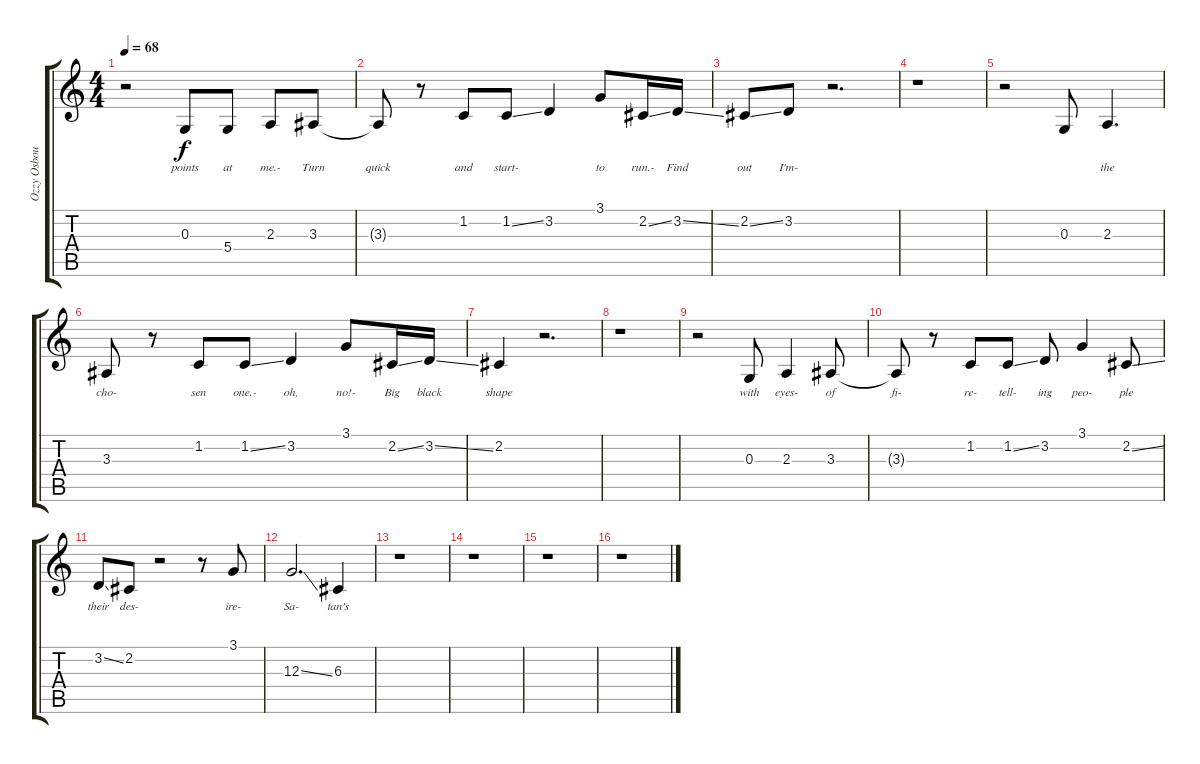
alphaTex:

\track ("Ozzy Osbourne - Vocals" "Ozzy Osbou") {instrument tenorsax}
\staff {score tabs}
\tuning (E4 B3 G3 D3 A2 E2) {hide}
\ts (4 4)
\tempo 68
\clef g2
\ks c
r.2{dy f} 0.3.8{lyrics (0 "points") lyrics (1 "") lyrics (2 "") lyrics (3 "") lyrics (4 "")} 5.4.8{lyrics (0 "at") lyrics (1 "") lyrics (2 "") lyrics (3 "") lyrics (4 "")} 2.3.8{lyrics (0 "me.-") lyrics (1 "") lyrics (2 "") lyrics (3 "") lyrics (4 "")} 3.3.8{lyrics (0 "Turn") lyrics (1 "") lyrics (2 "") lyrics (3 "") lyrics (4 "")} |
3.3{t}.8{lyrics (0 "quick") lyrics (1 "") lyrics (2 "") lyrics (3 "") lyrics (4 "")} r.8 1.2.8{lyrics (0 "and") lyrics (1 "") lyrics (2 "") lyrics (3 "") lyrics (4 "")} 1.2{ss}.8{lyrics (0 "start-") lyrics (1 "") lyrics (2 "") lyrics (3 "") lyrics (4 "")} 3.2.4{lyrics (0 " ") lyrics (1 "") lyrics (2 "") lyrics (3 "") lyrics (4 "")} 3.1.8{lyrics (0 "to") lyrics (1 "") lyrics (2 "") lyrics (3 "") lyrics (4 "")} 2.2{ss}.16{lyrics (0 "run.-") lyrics (1 "") lyrics (2 "") lyrics (3 "") lyrics (4 "")} 3.2{ss}.16{lyrics (0 "Find") lyrics (1 "") lyrics (2 "") lyrics (3 "") lyrics (4 "")} |
2.2{ss}.8{lyrics (0 "out") lyrics (1 "") lyrics (2 "") lyrics (3 "") lyrics (4 "")} 3.2.8{lyrics (0 "I'm-") lyrics (1 "") lyrics (2 "") lyrics (3 "") lyrics (4 "")} r.2{d} |
r.1 |
r.2 0.3.8{lyrics (0 " ") lyrics (1 "") lyrics (2 "") lyrics (3 "") lyrics (4 "")} 2.3.4{d lyrics (0 "the") lyrics (1 "") lyrics (2 "") lyrics (3 "") lyrics (4 "")} |
3.3.8{lyrics (0 "cho-") lyrics (1 "") lyrics (2 "") lyrics (3 "") lyrics (4 "")} r.8 1.2.8{lyrics (0 "sen") lyrics (1 "") lyrics (2 "") lyrics (3 "") lyrics (4 "")} 1.2{ss}.8{lyrics (0 "one.-") lyrics (1 "") lyrics (2 "") lyrics (3 "") lyrics (4 "")} 3.2.4{lyrics (0 "oh,") lyrics (1 "") lyrics (2 "") lyrics (3 "") lyrics (4 "")} 3.1.8{lyrics (0 "no!-") lyrics (1 "") lyrics (2 "") lyrics (3 "") lyrics (4 "")} 2.2{ss}.16{lyrics (0 "Big") lyrics (1 "") lyrics (2 "") lyrics (3 "") lyrics (4 "")} 3.2{ss}.16{lyrics (0 "black") lyrics (1 "") lyrics (2 "") lyrics (3 "") lyrics (4 "")} |
2.2.4{lyrics (0 "shape") lyrics (1 "") lyrics (2 "") lyrics (3 "") lyrics (4 "")} r.2{d} |
r.1 |
r.2 0.3.8{lyrics (0 "with") lyrics (1 "") lyrics (2 "") lyrics (3 "") lyrics (4 "")} 2.3.4{lyrics (0 "eyes-") lyrics (1 "") lyrics (2 "") lyrics (3 "") lyrics (4 "")} 3.3.8{lyrics (0 "of") lyrics (1 "") lyrics (2 "") lyrics (3 "") lyrics (4 "")} |
3.3{t}.8{lyrics (0 "fi-") lyrics (1 "") lyrics (2 "") lyrics (3 "") lyrics (4 "")} r.8 1.2.8{lyrics (0 "re-") lyrics (1 "") lyrics (2 "") lyrics (3 "") lyrics (4 "")} 1.2{ss}.8{lyrics (0 "tell-") lyrics (1 "") lyrics (2 "") lyrics (3 "") lyrics (4 "")} 3.2.8{lyrics (0 "ing") lyrics (1 "") lyrics (2 "") lyrics (3 "") lyrics (4 "")} 3.1.4{lyrics (0 "peo-") lyrics (1 "") lyrics (2 "") lyrics (3 "") lyrics (4 "")} 2.2{ss}.8{lyrics (0 "ple") lyrics (1 "") lyrics (2 "") lyrics (3 "") lyrics (4 "")} |
3.2{ss}.8{lyrics (0 "their") lyrics (1 "") lyrics (2 "") lyrics (3 "") lyrics (4 "")} 2.2.8{lyrics (0 "des-") lyrics (1 "") lyrics (2 "") lyrics (3 "") lyrics (4 "")} r.2 r.8 3.1.8{lyrics (0 "ire-") lyrics (1 "") lyrics (2 "") lyrics (3 "") lyrics (4 "")} |
12.3{ss}.2{d lyrics (0 "Sa-") lyrics (1 "") lyrics (2 "") lyrics (3 "") lyrics (4 "")} 6.3.4{lyrics (0 "tan's") lyrics (1 "") lyrics (2 "") lyrics (3 "") lyrics (4 "")} |
r.1 |
r.1 |
r.1 |
r.1
